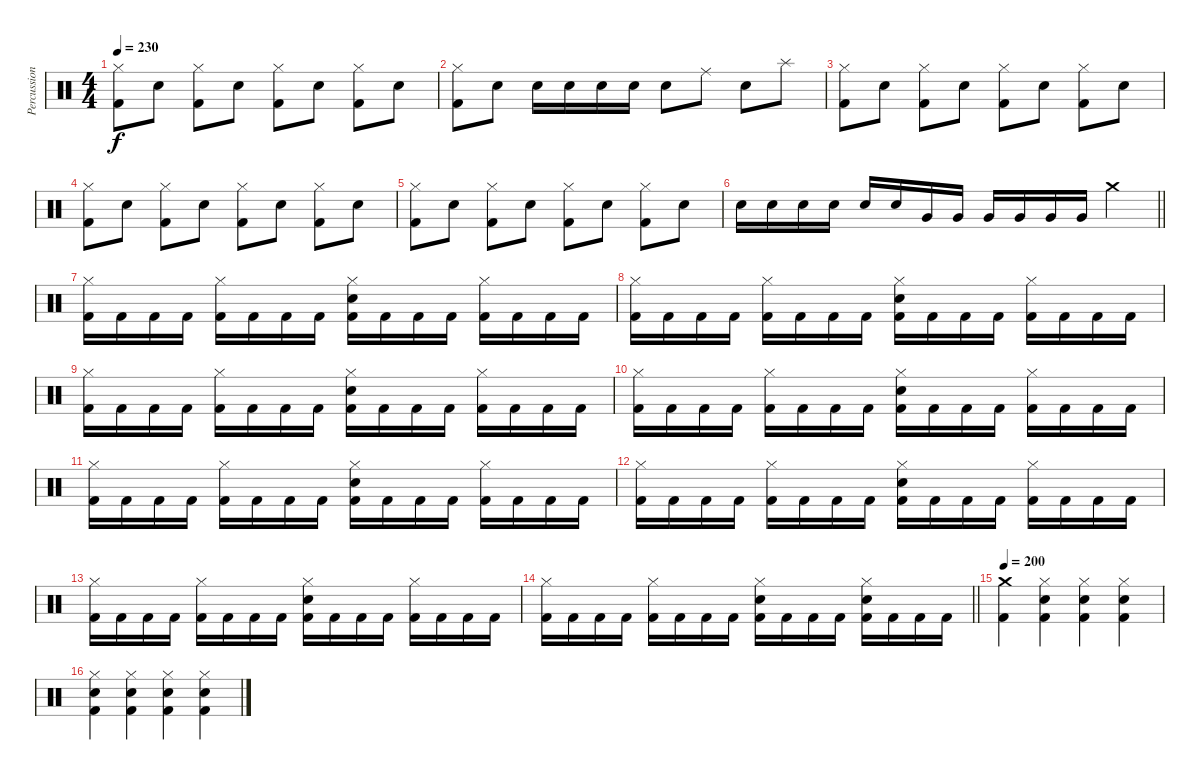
\track ("Percussion" "Percussion") {instrument percussion}
\staff {score}
\articulation defaults
\ts (4 4)
\tempo 230
\clef neutral
\ks c
("Hi-Hat (closed)" "Kick (hit) 2").8{dy f} "Snare (hit) 2".8 ("Hi-Hat (closed)" "Kick (hit) 2").8 "Snare (hit) 2".8 ("Hi-Hat (closed)" "Kick (hit) 2").8 "Snare (hit) 2".8 ("Hi-Hat (closed)" "Kick (hit) 2").8 "Snare (hit) 2".8 |
("Hi-Hat (closed)" "Kick (hit) 2").8 "Snare (hit) 2".8 "Snare (hit) 2".16 "Snare (hit) 2".16 "Snare (hit) 2".16 "Snare (hit) 2".16 "Snare (hit) 2".8 "Ride (middle)".8 "Snare (hit) 2".8 "Splash (hit)".8 |
("Hi-Hat (closed)" "Kick (hit) 2").8 "Snare (hit) 2".8 ("Hi-Hat (closed)" "Kick (hit) 2").8 "Snare (hit) 2".8 ("Hi-Hat (closed)" "Kick (hit) 2").8 "Snare (hit) 2".8 ("Hi-Hat (closed)" "Kick (hit) 2").8 "Snare (hit) 2".8 |
("Hi-Hat (closed)" "Kick (hit) 2").8 "Snare (hit) 2".8 ("Hi-Hat (closed)" "Kick (hit) 2").8 "Snare (hit) 2".8 ("Hi-Hat (closed)" "Kick (hit) 2").8 "Snare (hit) 2".8 ("Hi-Hat (closed)" "Kick (hit) 2").8 "Snare (hit) 2".8 |
("Hi-Hat (closed)" "Kick (hit) 2").8 "Snare (hit) 2".8 ("Hi-Hat (closed)" "Kick (hit) 2").8 "Snare (hit) 2".8 ("Hi-Hat (closed)" "Kick (hit) 2").8 "Snare (hit) 2".8 ("Hi-Hat (closed)" "Kick (hit) 2").8 "Snare (hit) 2".8 |
\barLineRight lightlight "Snare (hit) 2".16 "Snare (hit) 2".16 "Snare (hit) 2".16 "Snare (hit) 2".16 "Snare (hit) 2".16 "Snare (hit) 2".16 "Very Low Tom (hit)".16 "Very Low Tom (hit)".16 "Very Low Tom (hit)".16 "Very Low Tom (hit)".16 "Very Low Tom (hit)".16 "Very Low Tom (hit)".16 "Crash medium (hit)".4
|
\section ("" " ")
("Hi-Hat (closed)" "Kick (hit) 2").16 "Kick (hit) 2".16 "Kick (hit) 2".16 "Kick (hit) 2".16 ("Hi-Hat (closed)" "Kick (hit) 2").16 "Kick (hit) 2".16 "Kick (hit) 2".16 "Kick (hit) 2".16 ("Snare (hit) 2" "Hi-Hat (closed)" "Kick (hit) 2").16 "Kick (hit) 2".16 "Kick (hit) 2".16 "Kick (hit) 2".16 ("Hi-Hat (closed)" "Kick (hit) 2").16 "Kick (hit) 2".16 "Kick (hit) 2".16 "Kick (hit) 2".16 |
("Hi-Hat (closed)" "Kick (hit) 2").16 "Kick (hit) 2".16 "Kick (hit) 2".16 "Kick (hit) 2".16 ("Hi-Hat (closed)" "Kick (hit) 2").16 "Kick (hit) 2".16 "Kick (hit) 2".16 "Kick (hit) 2".16 ("Snare (hit) 2" "Hi-Hat (closed)" "Kick (hit) 2").16 "Kick (hit) 2".16 "Kick (hit) 2".16 "Kick (hit) 2".16 ("Hi-Hat (closed)" "Kick (hit) 2").16 "Kick (hit) 2".16 "Kick (hit) 2".16 "Kick (hit) 2".16 |
("Hi-Hat (closed)" "Kick (hit) 2").16 "Kick (hit) 2".16 "Kick (hit) 2".16 "Kick (hit) 2".16 ("Hi-Hat (closed)" "Kick (hit) 2").16 "Kick (hit) 2".16 "Kick (hit) 2".16 "Kick (hit) 2".16 ("Snare (hit) 2" "Hi-Hat (closed)" "Kick (hit) 2").16 "Kick (hit) 2".16 "Kick (hit) 2".16 "Kick (hit) 2".16 ("Hi-Hat (closed)" "Kick (hit) 2").16 "Kick (hit) 2".16 "Kick (hit) 2".16 "Kick (hit) 2".16 |
("Hi-Hat (closed)" "Kick (hit) 2").16 "Kick (hit) 2".16 "Kick (hit) 2".16 "Kick (hit) 2".16 ("Hi-Hat (closed)" "Kick (hit) 2").16 "Kick (hit) 2".16 "Kick (hit) 2".16 "Kick (hit) 2".16 ("Snare (hit) 2" "Hi-Hat (closed)" "Kick (hit) 2").16 "Kick (hit) 2".16 "Kick (hit) 2".16 "Kick (hit) 2".16 ("Hi-Hat (closed)" "Kick (hit) 2").16 "Kick (hit) 2".16 "Kick (hit) 2".16 "Kick (hit) 2".16 |
("Hi-Hat (closed)" "Kick (hit) 2").16 "Kick (hit) 2".16 "Kick (hit) 2".16 "Kick (hit) 2".16 ("Hi-Hat (closed)" "Kick (hit) 2").16 "Kick (hit) 2".16 "Kick (hit) 2".16 "Kick (hit) 2".16 ("Snare (hit) 2" "Hi-Hat (closed)" "Kick (hit) 2").16 "Kick (hit) 2".16 "Kick (hit) 2".16 "Kick (hit) 2".16 ("Hi-Hat (closed)" "Kick (hit) 2").16 "Kick (hit) 2".16 "Kick (hit) 2".16 "Kick (hit) 2".16 |
("Hi-Hat (closed)" "Kick (hit) 2").16 "Kick (hit) 2".16 "Kick (hit) 2".16 "Kick (hit) 2".16 ("Hi-Hat (closed)" "Kick (hit) 2").16 "Kick (hit) 2".16 "Kick (hit) 2".16 "Kick (hit) 2".16 ("Snare (hit) 2" "Hi-Hat (closed)" "Kick (hit) 2").16 "Kick (hit) 2".16 "Kick (hit) 2".16 "Kick (hit) 2".16 ("Hi-Hat (closed)" "Kick (hit) 2").16 "Kick (hit) 2".16 "Kick (hit) 2".16 "Kick (hit) 2".16 |
("Hi-Hat (closed)" "Kick (hit) 2").16 "Kick (hit) 2".16 "Kick (hit) 2".16 "Kick (hit) 2".16 ("Hi-Hat (closed)" "Kick (hit) 2").16 "Kick (hit) 2".16 "Kick (hit) 2".16 "Kick (hit) 2".16 ("Snare (hit) 2" "Hi-Hat (closed)" "Kick (hit) 2").16 "Kick (hit) 2".16 "Kick (hit) 2".16 "Kick (hit) 2".16 ("Hi-Hat (closed)" "Kick (hit) 2").16 "Kick (hit) 2".16 "Kick (hit) 2".16 "Kick (hit) 2".16 |
\barLineRight lightlight
("Hi-Hat (closed)" "Kick (hit) 2").16 "Kick (hit) 2".16 "Kick (hit) 2".16 "Kick (hit) 2".16 ("Hi-Hat (closed)" "Kick (hit) 2").16 "Kick (hit) 2".16 "Kick (hit) 2".16 "Kick (hit) 2".16 ("Snare (hit) 2" "Hi-Hat (closed)" "Kick (hit) 2").16 "Kick (hit) 2".16 "Kick (hit) 2".16 "Kick (hit) 2".16 ("Snare (hit) 2" "Hi-Hat (closed)" "Kick (hit) 2").16 "Kick (hit) 2".16 "Kick (hit) 2".16 "Kick (hit) 2".16 |
\section ("" "")
\tempo 200
("Kick (hit) 2" "Crash medium (hit)").4 ("Hi-Hat (closed)" "Kick (hit) 2" "Snare (hit) 2").4 ("Hi-Hat (closed)" "Kick (hit) 2" "Snare (hit) 2").4 ("Hi-Hat (closed)" "Kick (hit) 2" "Snare (hit) 2").4 |
("Hi-Hat (closed)" "Kick (hit) 2" "Snare (hit) 2").4 ("Hi-Hat (closed)" "Kick (hit) 2" "Snare (hit) 2").4 ("Hi-Hat (closed)" "Kick (hit) 2" "Snare (hit) 2").4 ("Hi-Hat (closed)" "Kick (hit) 2" "Snare (hit) 2").4
